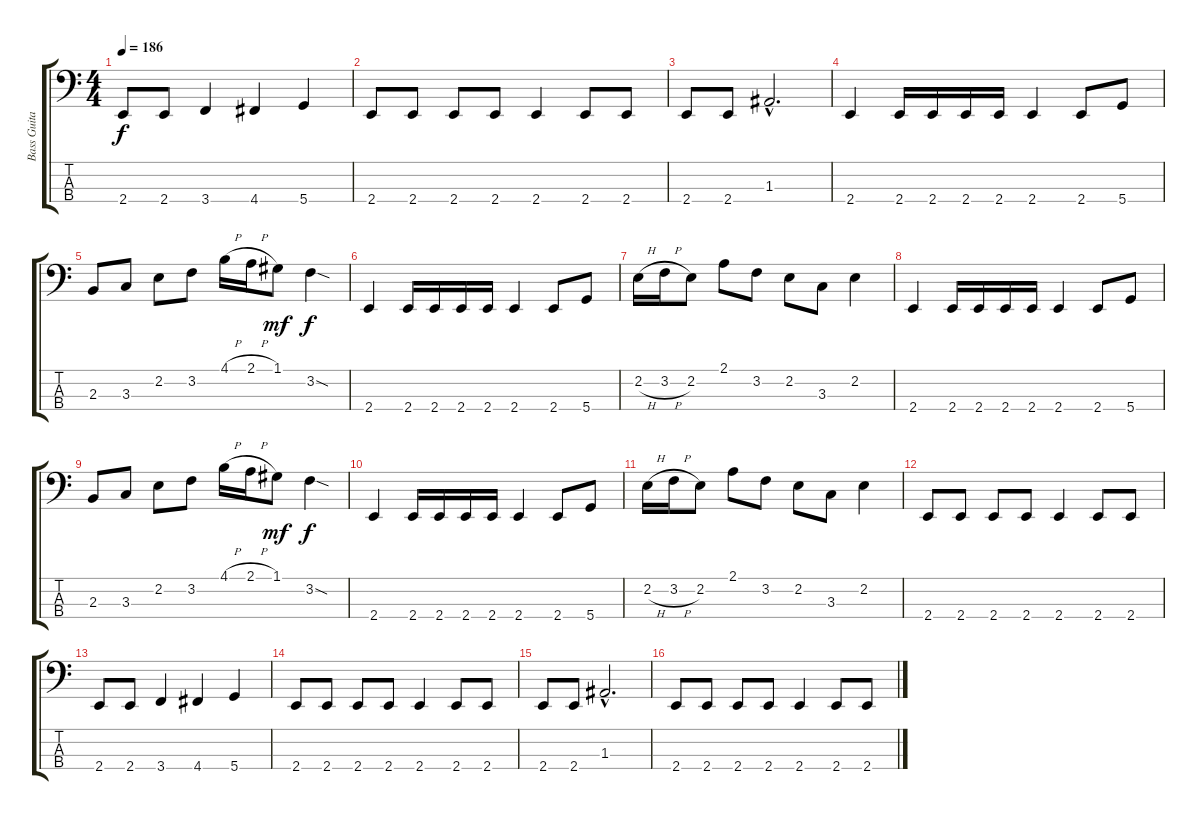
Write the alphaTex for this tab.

\track ("Bass Guitar" "Bass Guita") {instrument electricbassfinger}
\staff {score tabs}
\tuning (G2 D2 A1 D1) {hide}
\ts (4 4)
\tempo 186
\clef f4
\ks c
2.4.8{dy f} 2.4.8 3.4.4 4.4.4 5.4.4 |
2.4.8 2.4.8 2.4.8 2.4.8 2.4.4 2.4.8 2.4.8 |
2.4.8 2.4.8 1.3{hac}.2{d} |
2.4.4 2.4.16 2.4.16 2.4.16 2.4.16 2.4.4 2.4.8 5.4.8 |
2.3.8 3.3.8 2.2.8 3.2.8 4.1{h}.16 2.1{h}.16 1.1.8{dy mf} 3.2{sod}.4{dy f} |
2.4.4 2.4.16 2.4.16 2.4.16 2.4.16 2.4.4 2.4.8 5.4.8 |
2.2{h}.16 3.2{h}.16 2.2.8 2.1.8 3.2.8 2.2.8 3.3.8 2.2.4 |
2.4.4 2.4.16 2.4.16 2.4.16 2.4.16 2.4.4 2.4.8 5.4.8 |
2.3.8 3.3.8 2.2.8 3.2.8 4.1{h}.16 2.1{h}.16 1.1.8{dy mf} 3.2{sod}.4{dy f} |
2.4.4 2.4.16 2.4.16 2.4.16 2.4.16 2.4.4 2.4.8 5.4.8 |
2.2{h}.16 3.2{h}.16 2.2.8 2.1.8 3.2.8 2.2.8 3.3.8 2.2.4 |
2.4.8 2.4.8 2.4.8 2.4.8 2.4.4 2.4.8 2.4.8 |
2.4.8 2.4.8 3.4.4 4.4.4 5.4.4 |
2.4.8 2.4.8 2.4.8 2.4.8 2.4.4 2.4.8 2.4.8 |
2.4.8 2.4.8 1.3{hac}.2{d} |
2.4.8 2.4.8 2.4.8 2.4.8 2.4.4 2.4.8 2.4.8
